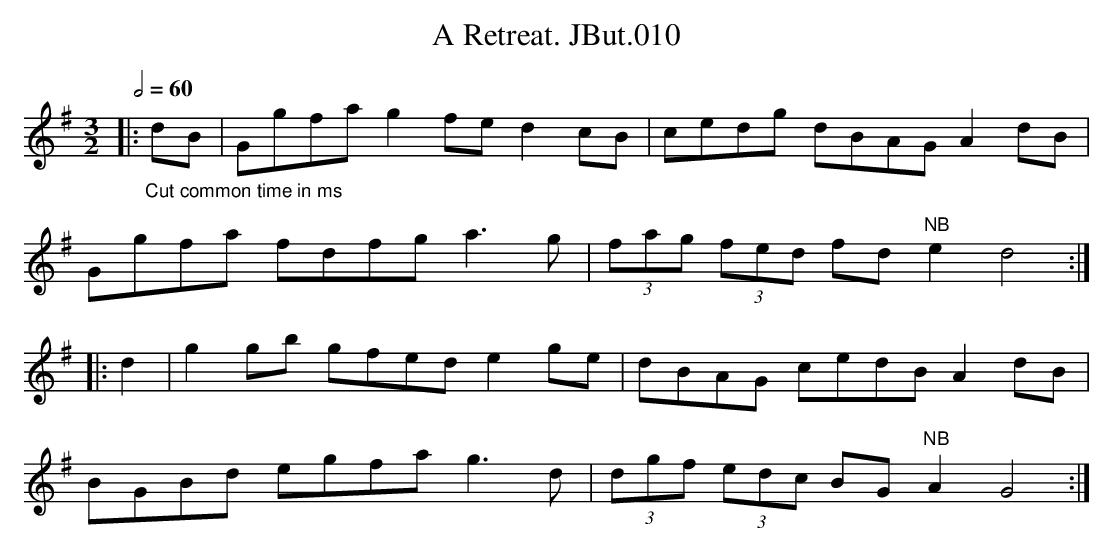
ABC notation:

X:1
T:Retreat. JBut.010, A
M:3/2
L:1/8
Q:1/2=60
K:G
|:"_Cut common time in ms"dB|Ggfa g2fe d2cB | cedg dBAG A2dB|
Ggfa fdfg a3g | (3fag (3fed fd"NB"e2 d4:|
|:d2 |g2gb gfed e2ge | dBAG cedB A2dB|
BGBd egfa g3d |(3dgf (3edc BG"NB"A2 G4:|
